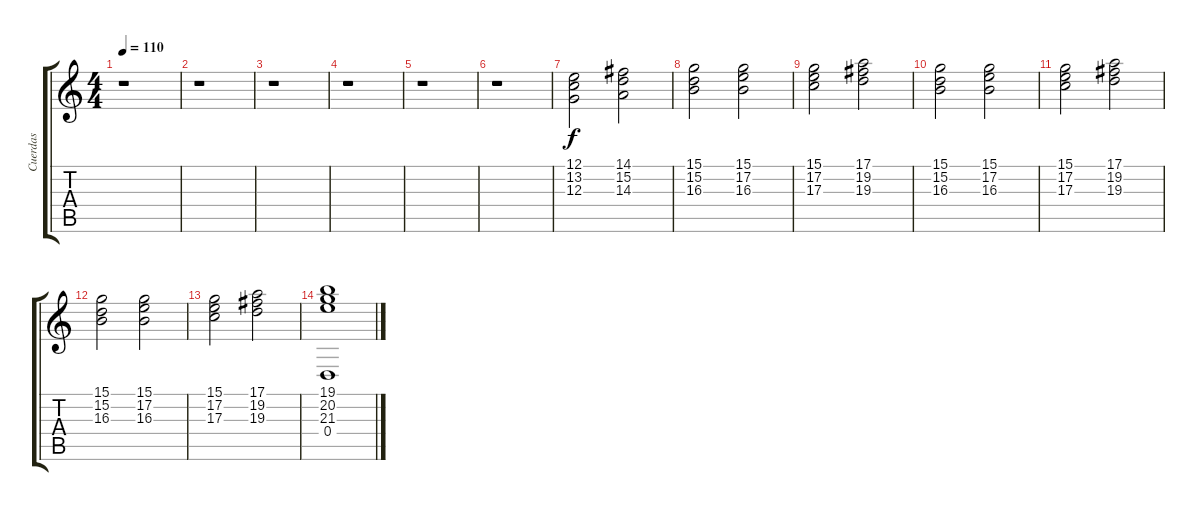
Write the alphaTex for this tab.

\track ("Cuerdas" "Cuerdas") {instrument stringensemble1}
\staff {score tabs}
\tuning (E4 B3 G3 D3 A2 E2) {hide}
\ts (4 4)
\tempo 110
\clef g2
\ks c
r.1{dy f} |
r.1 |
r.1 |
r.1 |
r.1 |
r.1 |
(12.1 13.2 12.3).2 (14.1 15.2 14.3).2 |
(15.1 15.2 16.3).2 (15.1 17.2 16.3).2 |
(15.1 17.2 17.3).2 (17.1 19.2 19.3).2 |
(15.1 15.2 16.3).2 (15.1 17.2 16.3).2 |
(15.1 17.2 17.3).2 (17.1 19.2 19.3).2 |
(15.1 15.2 16.3).2 (15.1 17.2 16.3).2 |
(15.1 17.2 17.3).2 (17.1 19.2 19.3).2 |
(19.1 20.2 21.3 0.4).1
